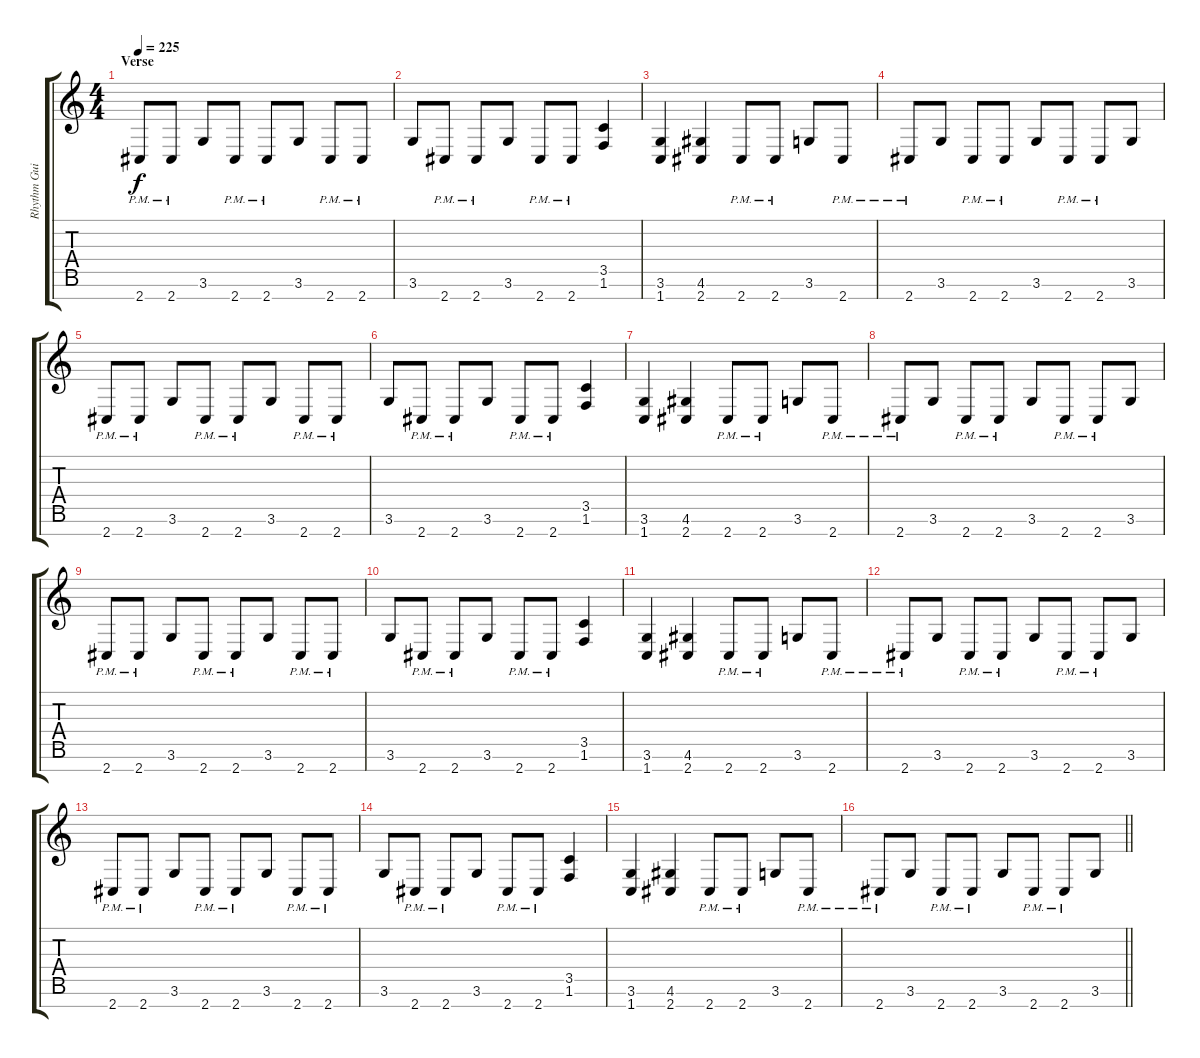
\track ("Rhythm Guitar 2" "Rhythm Gui") {instrument overdrivenguitar}
\staff {score tabs}
\tuning (E4 B3 G3 D3 A2 E2 B1) {hide}
\ts (4 4)
\section ("" "Verse")
\tempo 225
\clef g2
\ks c
2.7{pm}.8{dy f} 2.7{pm}.8 3.6.8 2.7{pm}.8 2.7{pm}.8 3.6.8 2.7{pm}.8 2.7{pm}.8 |
3.6.8 2.7{pm}.8 2.7{pm}.8 3.6.8 2.7{pm}.8 2.7{pm}.8 (3.5 1.6).4 |
(3.6 1.7).4 (4.6 2.7).4 2.7{pm}.8 2.7{pm}.8 3.6.8 2.7{pm}.8 |
2.7{pm}.8 3.6.8 2.7{pm}.8 2.7{pm}.8 3.6.8 2.7{pm}.8 2.7{pm}.8 3.6.8 |
2.7{pm}.8 2.7{pm}.8 3.6.8 2.7{pm}.8 2.7{pm}.8 3.6.8 2.7{pm}.8 2.7{pm}.8 |
3.6.8 2.7{pm}.8 2.7{pm}.8 3.6.8 2.7{pm}.8 2.7{pm}.8 (3.5 1.6).4 |
(3.6 1.7).4 (4.6 2.7).4 2.7{pm}.8 2.7{pm}.8 3.6.8 2.7{pm}.8 |
2.7{pm}.8 3.6.8 2.7{pm}.8 2.7{pm}.8 3.6.8 2.7{pm}.8 2.7{pm}.8 3.6.8 |
2.7{pm}.8 2.7{pm}.8 3.6.8 2.7{pm}.8 2.7{pm}.8 3.6.8 2.7{pm}.8 2.7{pm}.8 |
3.6.8 2.7{pm}.8 2.7{pm}.8 3.6.8 2.7{pm}.8 2.7{pm}.8 (3.5 1.6).4 |
(3.6 1.7).4 (4.6 2.7).4 2.7{pm}.8 2.7{pm}.8 3.6.8 2.7{pm}.8 |
2.7{pm}.8 3.6.8 2.7{pm}.8 2.7{pm}.8 3.6.8 2.7{pm}.8 2.7{pm}.8 3.6.8 |
2.7{pm}.8 2.7{pm}.8 3.6.8 2.7{pm}.8 2.7{pm}.8 3.6.8 2.7{pm}.8 2.7{pm}.8 |
3.6.8 2.7{pm}.8 2.7{pm}.8 3.6.8 2.7{pm}.8 2.7{pm}.8 (3.5 1.6).4 |
(3.6 1.7).4 (4.6 2.7).4 2.7{pm}.8 2.7{pm}.8 3.6.8 2.7{pm}.8 |
\barLineRight lightlight
2.7{pm}.8 3.6.8 2.7{pm}.8 2.7{pm}.8 3.6.8 2.7{pm}.8 2.7{pm}.8 3.6.8
